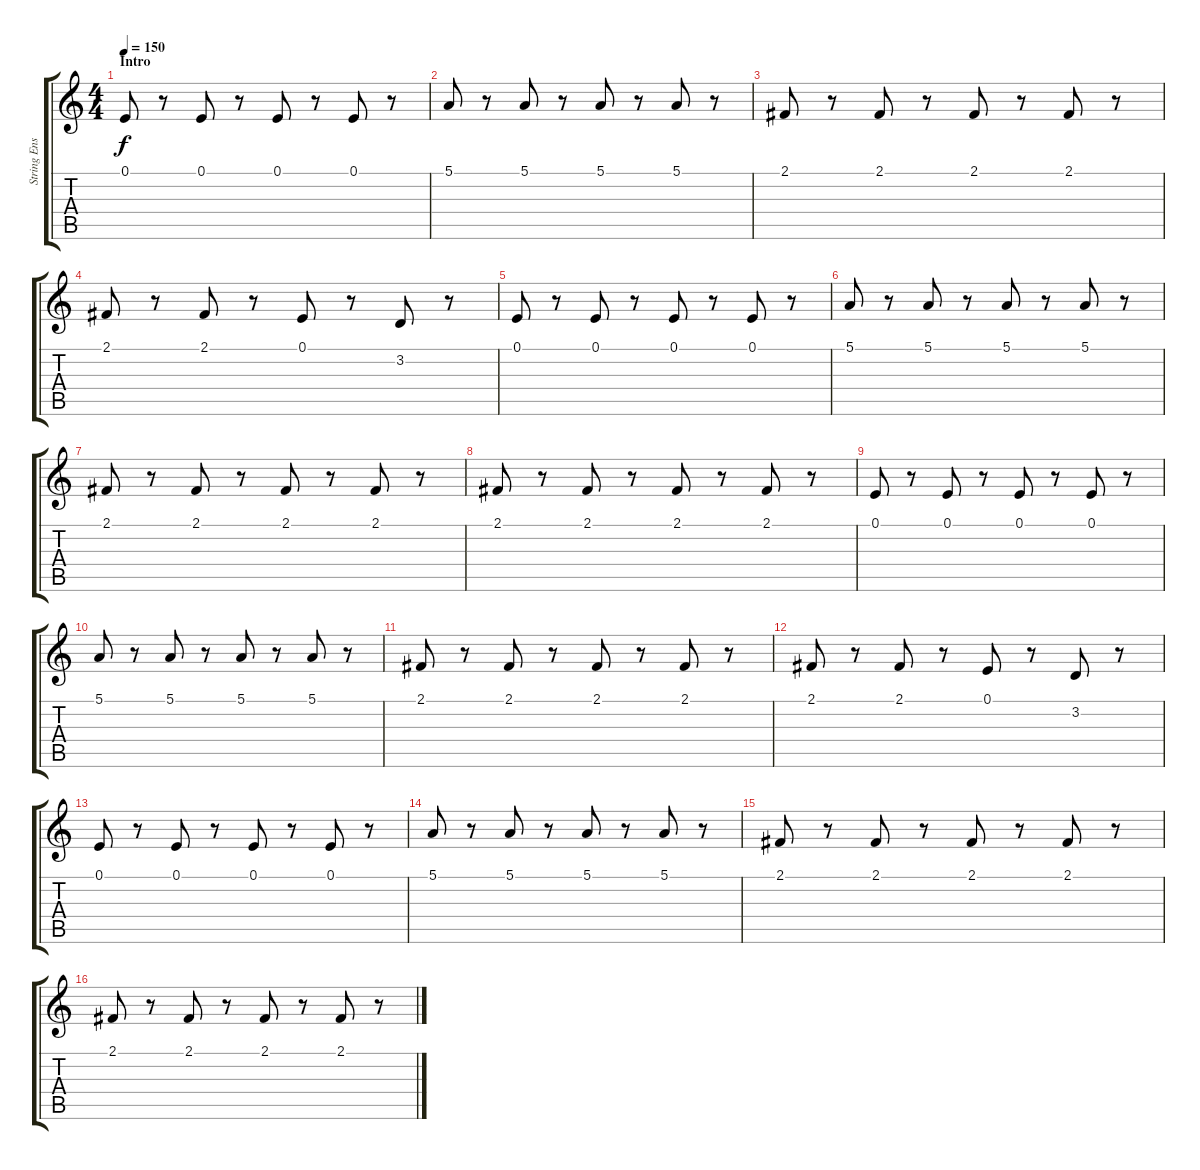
\track ("String Ensemble II" "String Ens") {instrument stringensemble1}
\staff {score tabs}
\tuning (E4 B3 G3 D3 A2 E2) {hide}
\ts (4 4)
\section ("" "Intro")
\tempo 150
\clef g2
\ks c
0.1.8{dy f instrument stringensemble1} r.8 0.1.8 r.8 0.1.8 r.8 0.1.8 r.8 |
5.1.8 r.8 5.1.8 r.8 5.1.8 r.8 5.1.8 r.8 |
2.1.8 r.8 2.1.8 r.8 2.1.8 r.8 2.1.8 r.8 |
2.1.8 r.8 2.1.8 r.8 0.1.8 r.8 3.2.8 r.8 |
0.1.8 r.8 0.1.8 r.8 0.1.8 r.8 0.1.8 r.8 |
5.1.8 r.8 5.1.8 r.8 5.1.8 r.8 5.1.8 r.8 |
2.1.8 r.8 2.1.8 r.8 2.1.8 r.8 2.1.8 r.8 |
2.1.8 r.8 2.1.8 r.8 2.1.8 r.8 2.1.8 r.8 |
0.1.8 r.8 0.1.8 r.8 0.1.8 r.8 0.1.8 r.8 |
5.1.8 r.8 5.1.8 r.8 5.1.8 r.8 5.1.8 r.8 |
2.1.8 r.8 2.1.8 r.8 2.1.8 r.8 2.1.8 r.8 |
2.1.8 r.8 2.1.8 r.8 0.1.8 r.8 3.2.8 r.8 |
0.1.8 r.8 0.1.8 r.8 0.1.8 r.8 0.1.8 r.8 |
5.1.8 r.8 5.1.8 r.8 5.1.8 r.8 5.1.8 r.8 |
2.1.8 r.8 2.1.8 r.8 2.1.8 r.8 2.1.8 r.8 |
2.1.8 r.8 2.1.8 r.8 2.1.8 r.8 2.1.8 r.8
